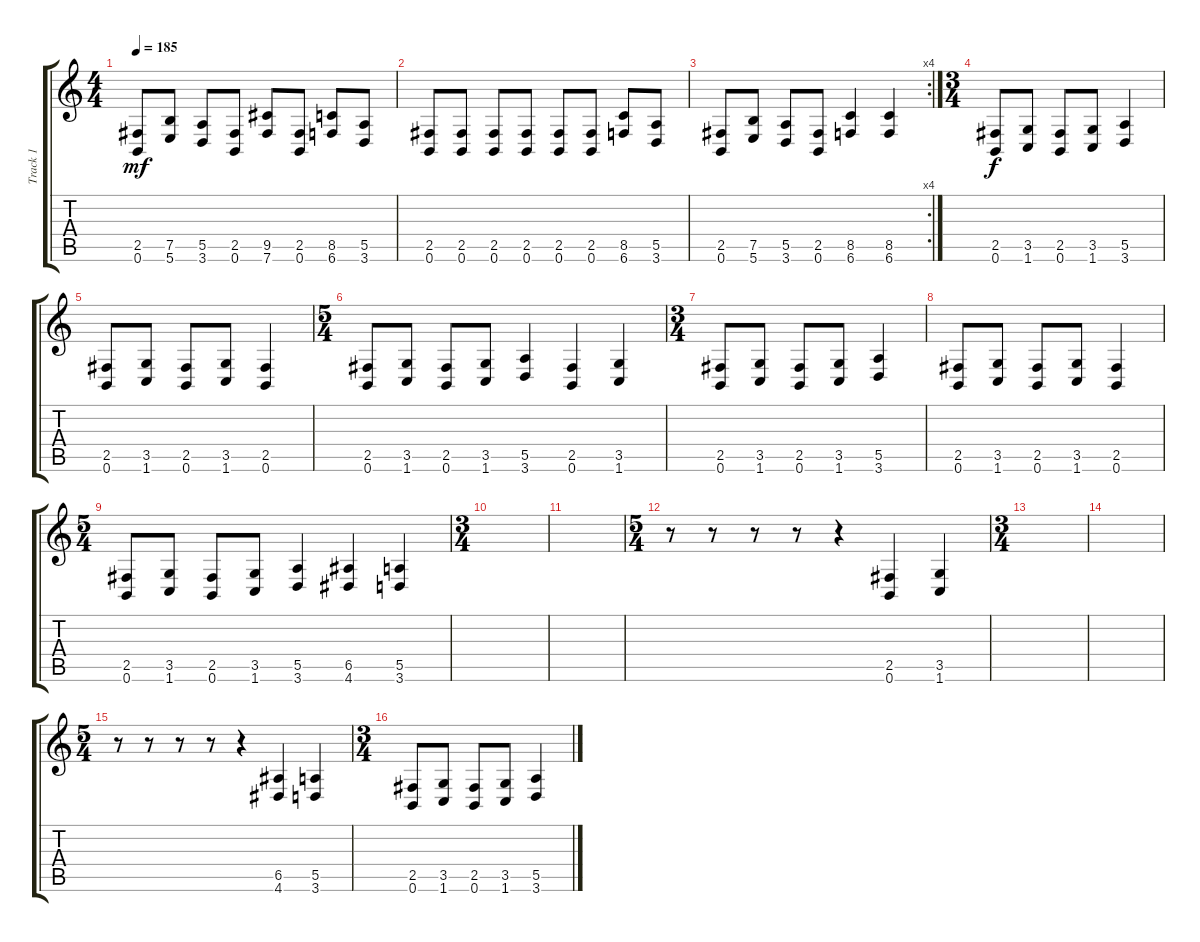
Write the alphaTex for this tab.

\track ("Track 1" "Track 1") {instrument distortionguitar}
\staff {score tabs}
\tuning (B3 Gb3 D3 A2 E2 B1) {hide}
\ts (4 4)
\tempo 185
\clef g2
\ks c
(2.5 0.6).8{dy mf} (7.5 5.6).8 (5.5 3.6).8 (2.5 0.6).8 (9.5 7.6).8 (2.5 0.6).8 (8.5 6.6).8 (5.5 3.6).8 |
(2.5 0.6).8 (2.5 0.6).8 (2.5 0.6).8 (2.5 0.6).8 (2.5 0.6).8 (2.5 0.6).8 (8.5 6.6).8 (5.5 3.6).8 |
\rc 4
(2.5 0.6).8 (7.5 5.6).8 (5.5 3.6).8 (2.5 0.6).8 (8.5 6.6).4 (8.5 6.6).4 |
\ts (3 4)
(2.5 0.6).8{dy f} (3.5 1.6).8 (2.5 0.6).8 (3.5 1.6).8 (5.5 3.6).4 |
(2.5 0.6).8 (3.5 1.6).8 (2.5 0.6).8 (3.5 1.6).8 (2.5 0.6).4 |
\ts (5 4)
(2.5 0.6).8 (3.5 1.6).8 (2.5 0.6).8 (3.5 1.6).8 (5.5 3.6).4 (2.5 0.6).4 (3.5 1.6).4 |
\ts (3 4)
(2.5 0.6).8 (3.5 1.6).8 (2.5 0.6).8 (3.5 1.6).8 (5.5 3.6).4 |
(2.5 0.6).8 (3.5 1.6).8 (2.5 0.6).8 (3.5 1.6).8 (2.5 0.6).4 |
\ts (5 4)
(2.5 0.6).8 (3.5 1.6).8 (2.5 0.6).8 (3.5 1.6).8 (5.5 3.6).4 (6.5 4.6).4 (5.5 3.6).4 |
\ts (3 4)
|
|
\ts (5 4)
r.8 r.8 r.8 r.8 r.4 (2.5 0.6).4 (3.5 1.6).4 |
\ts (3 4)
|
|
\ts (5 4)
r.8 r.8 r.8 r.8 r.4 (6.5 4.6).4 (5.5 3.6).4 |
\ts (3 4)
(2.5 0.6).8 (3.5 1.6).8 (2.5 0.6).8 (3.5 1.6).8 (5.5 3.6).4
